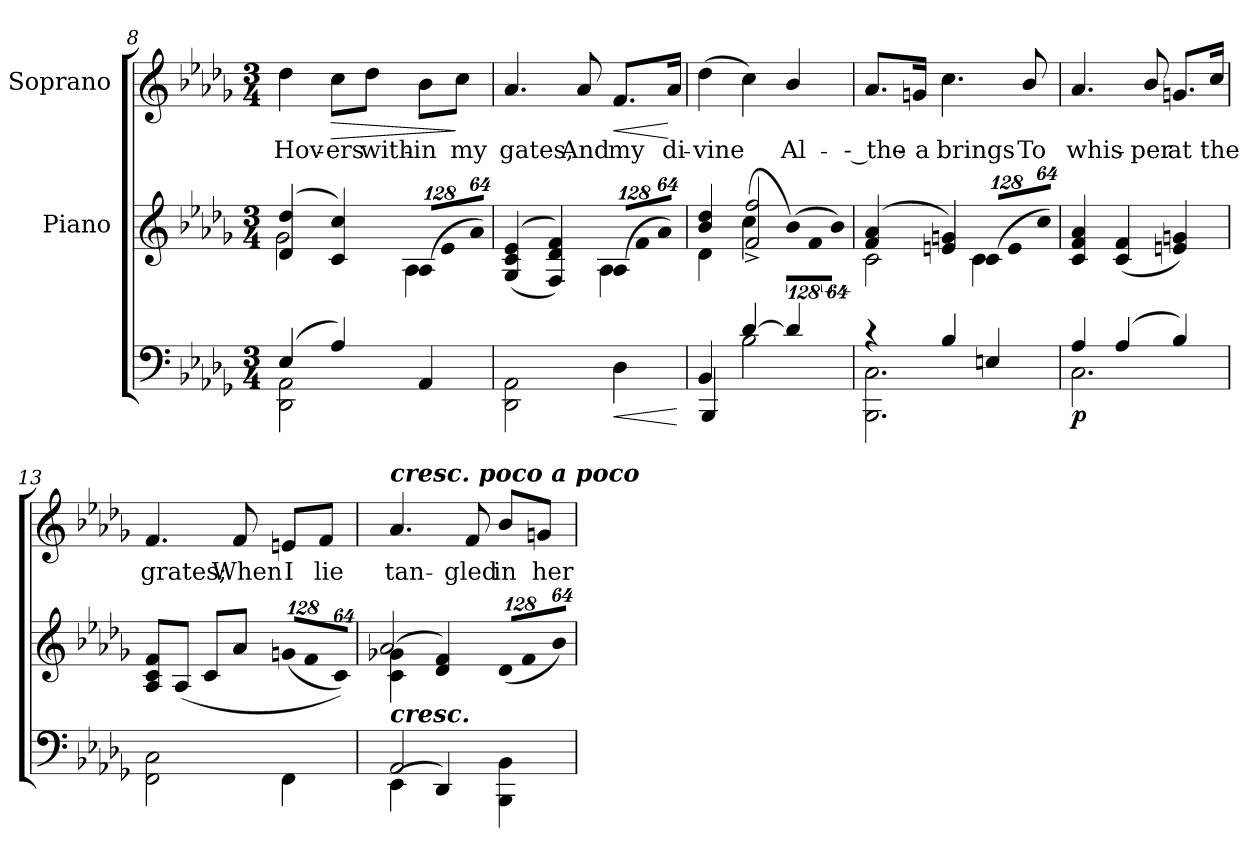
**kern	**dynam	**kern	**kern	**text	**dynam
*part3	*part3	*part2	*part1	*part1	*part1
*staff3	*staff3	*staff2	*staff1	*staff1	*staff1
*	*	*I"Piano	*I"Soprano	*	*
!!LO:LB:g=z
*clefF4	*	*clefG2	*clefG2	*	*
*k[b-e-a-d-g-]	*	*k[b-e-a-d-g-]	*k[b-e-a-d-g-]	*	*
*D-:	*	*D-:	*D-:	*	*
*M3/4	*	*M3/4	*M3/4	*	*
=8	=8	=8	=8	=8	=8
*^	*	*^	*	*	*
!	!	!	!	!	!	!LO:LY:b:color=#000000	!
(4E-i/	2DD-i\ 2AA-i	.	(4d-i/ 4dd-i	2g-i\	4dd-i\	Hov-	.
!	!	!	!	!	!	!LO:LY:b:color=#000000	!LO:HP:b
4A-i/)	.	.	4ci/ 4cci)	.	8cci\L	-ers	>
!	!	!	!	!	!	!LO:LY:b:color=#000000	!
.	.	.	.	.	8dd-i\J	with-	.
*	*	*	*Xbrackettup	*	*	*	*
!	!	!	!LO:N:vis=8	!	!	!	!
!	!	!	!	!	!	!LO:LY:b:color=#000000	!
4AA-i/	4ryy	.	(1024%85A-i/L	4A-i\	8b-i\L	-in	.
!	!	!	!LO:N:vis=8	!	!	!	!
.	.	.	1024%85e-i/	.	.	.	.
!	!	!	!	!	!	!LO:LY:b:color=#000000	!
.	.	.	.	.	8cci\J	my	]
!	!	!	!LO:N:vis=8	!	!	!	!
.	.	.	512%43a-i/J)	.	.	.	.
=9	=9	=9	=9	=9	=9	=9	=9
!	!	!	!	!	!	!LO:LY:b:color=#000000	!
2ryy	2DD-i\ 2AA-i	.	((4G-i/ 4ci 4e-i	2ryy	4.a-i/	gates,	.
.	.	.	4Fi/ 4d-i 4fi))	.	.	.	.
!	!	!	!	!	!	!LO:LY:b:color=#000000	!
.	.	.	.	.	8a-i/	And	.
!	!	!LO:HP:b	!LO:N:vis=8	!	!	!	!
!	!	!	!	!	!	!LO:LY:b:color=#000000	!LO:HP:b
4D-i\	4ryy	<	(1024%85A-i/L	4A-i\	8.fi/L	my	<
!	!	!	!LO:N:vis=8	!	!	!	!
.	.	.	1024%85fi/	.	.	.	.
!	!	!	!LO:N:vis=8	!	!	!	!
.	.	.	512%43a-i/J)	.	.	.	.
!	!	!	!	!	!	!LO:LY:b:color=#000000	!
.	.	.	.	.	16a-i/Jk	di-	[
*v	*v	*	*	*	*	*	*
*	*	*v	*v	*	*	*
.	[	.	.	.	.
=10	=10	=10	=10	=10	=10
*^	*	*^	*	*	*
!	!	!	!	!	!	!LO:LY:b:color=#000000	!
4BB-i/	4BBB-i/	.	4b-i/ 4dd-i	4d-i\	(4dd-i\	-vine	.
[4d-i/	2B-i\	.	(4cci\	2fi/^ 2ffi^	4cci\)	.	.
*	*	*	*brackettup	*	*	*	*
!	!	!	!LO:N:vis=8	!	!	!	!
!	!	!	!	!	!	!LO:LY:b:color=#000000	!
4d-i/]	.	.	(1024%85b-i\L)	.	4b-i/	Al-	.
!	!	!	!LO:N:vis=8	!	!	!	!
.	.	.	1024%85fi\	.	.	.	.
!	!	!	!LO:N:vis=8	!	!	!	!
.	.	.	512%43b-i\J)	.	.	.	.
!!LO:LB:g=z
=11	=11	=11	=11	=11	=11	=11	=11
!	!	!	!	!	!	!LO:LY:b:color=#000000	!
4r	2.BBB-i\ 2.Ci	.	(4fi/ 4a-i	2ci\	8.a-i/L	-- the-	.
!	!	!	!	!	!	!LO:LY:b:color=#000000	!
.	.	.	.	.	16gni/Jk	-a	.
!	!	!	!	!	!	!LO:LY:b:color=#000000	!
4B-i/	.	.	4eni/ 4gni)	.	4.cci\	brings	.
*	*	*	*Xbrackettup	*	*	*	*
!	!	!	!LO:N:vis=8	!	!	!	!
4Eni/	.	.	(1024%85ci/L	4ci\	.	.	.
!	!	!	!LO:N:vis=8	!	!	!	!
.	.	.	1024%85ei/	.	.	.	.
!	!	!	!	!	!	!LO:LY:b:color=#000000	!
.	.	.	.	.	8b-i/	To	.
!	!	!	!LO:N:vis=8	!	!	!	!
.	.	.	512%43cci/J)	.	.	.	.
*	*	*	*v	*v	*	*	*
=12	=12	=12	=12	=12	=12	=12
!	!	!	!	!	!LO:LY:b:color=#000000	!
4A-i/	2.Ci\	p	4ci/ 4fi 4a-i	4.a-i/	whis-	.
(4A-i/	.	.	(4ci/ 4fi	.	.	.
!	!	!	!	!	!LO:LY:b:color=#000000	!
.	.	.	.	8b-i/	-per	.
!	!	!	!	!	!LO:LY:b:color=#000000	!
4B-i/)	.	.	4eni/ 4gni)	8.gni/L	at	.
!	!	!	!	!	!LO:LY:b:color=#000000	!
.	.	.	.	16cci/Jk	the	.
*v	*v	*	*	*	*	*
=13	=13	=13	=13	=13	=13
!	!	!	!	!LO:LY:b:color=#000000	!
2FFi\ 2Ci	.	8A-i/ 8ci 8fiL	4.fi/	grates;	.
.	.	(8A-i/J	.	.	.
.	.	8ci/L	.	.	.
!	!	!	!	!LO:LY:b:color=#000000	!
.	.	8a-i/J	8fi/	When	.
!	!	!LO:N:vis=8	!	!	!
!	!	!	!	!LO:LY:b:color=#000000	!
4FFi\	.	(1024%85gni/L	8eni/L	I	.
!	!	!LO:N:vis=8	!	!	!
.	.	1024%85fi/	.	.	.
!	!	!	!	!LO:LY:b:color=#000000	!
.	.	.	8fi/J	lie	.
!	!	!LO:N:vis=8	!	!	!
.	.	512%43ci/J))	.	.	.
!!LO:PB:g=z
=14	=14	=14	=14	=14	=14
*^	*	*^	*	*	*
!	!	!	!	!	!LO:TX:a:Bi:t=cresc. poco a poco	!	!
!LO:TX:a:Bi:t=cresc.	!	!	!	!	!	!	!
!	!	!	!	!	!	!LO:LY:b:color=#000000	!
2AA-i/	(4EE-i\	.	(4ci\ 4g-Xi	2a-i/	4.a-i/	tan-	.
.	4DD-i/)	.	4d-i/ 4fi)	.	.	.	.
!	!	!	!	!	!	!LO:LY:b:color=#000000	!
.	.	.	.	.	8fi/	-gled	.
!	!	!	!LO:N:vis=8	!	!	!	!
!	!	!	!	!	!	!LO:LY:b:color=#000000	!
4ryy	4BBB-i\ 4BB-i	.	(1024%85d-i/L	4ryy	8b-i/L	in	.
!	!	!	!LO:N:vis=8	!	!	!	!
.	.	.	1024%85fi/	.	.	.	.
!	!	!	!	!	!	!LO:LY:b:color=#000000	!
.	.	.	.	.	8gni/J	her	.
!	!	!	!LO:N:vis=8	!	!	!	!
.	.	.	512%43b-i/J)	.	.	.	.
*v	*v	*	*	*	*	*	*
*	*	*v	*v	*	*	*
=	=	=	=	=	=
*-	*-	*-	*-	*-	*-
